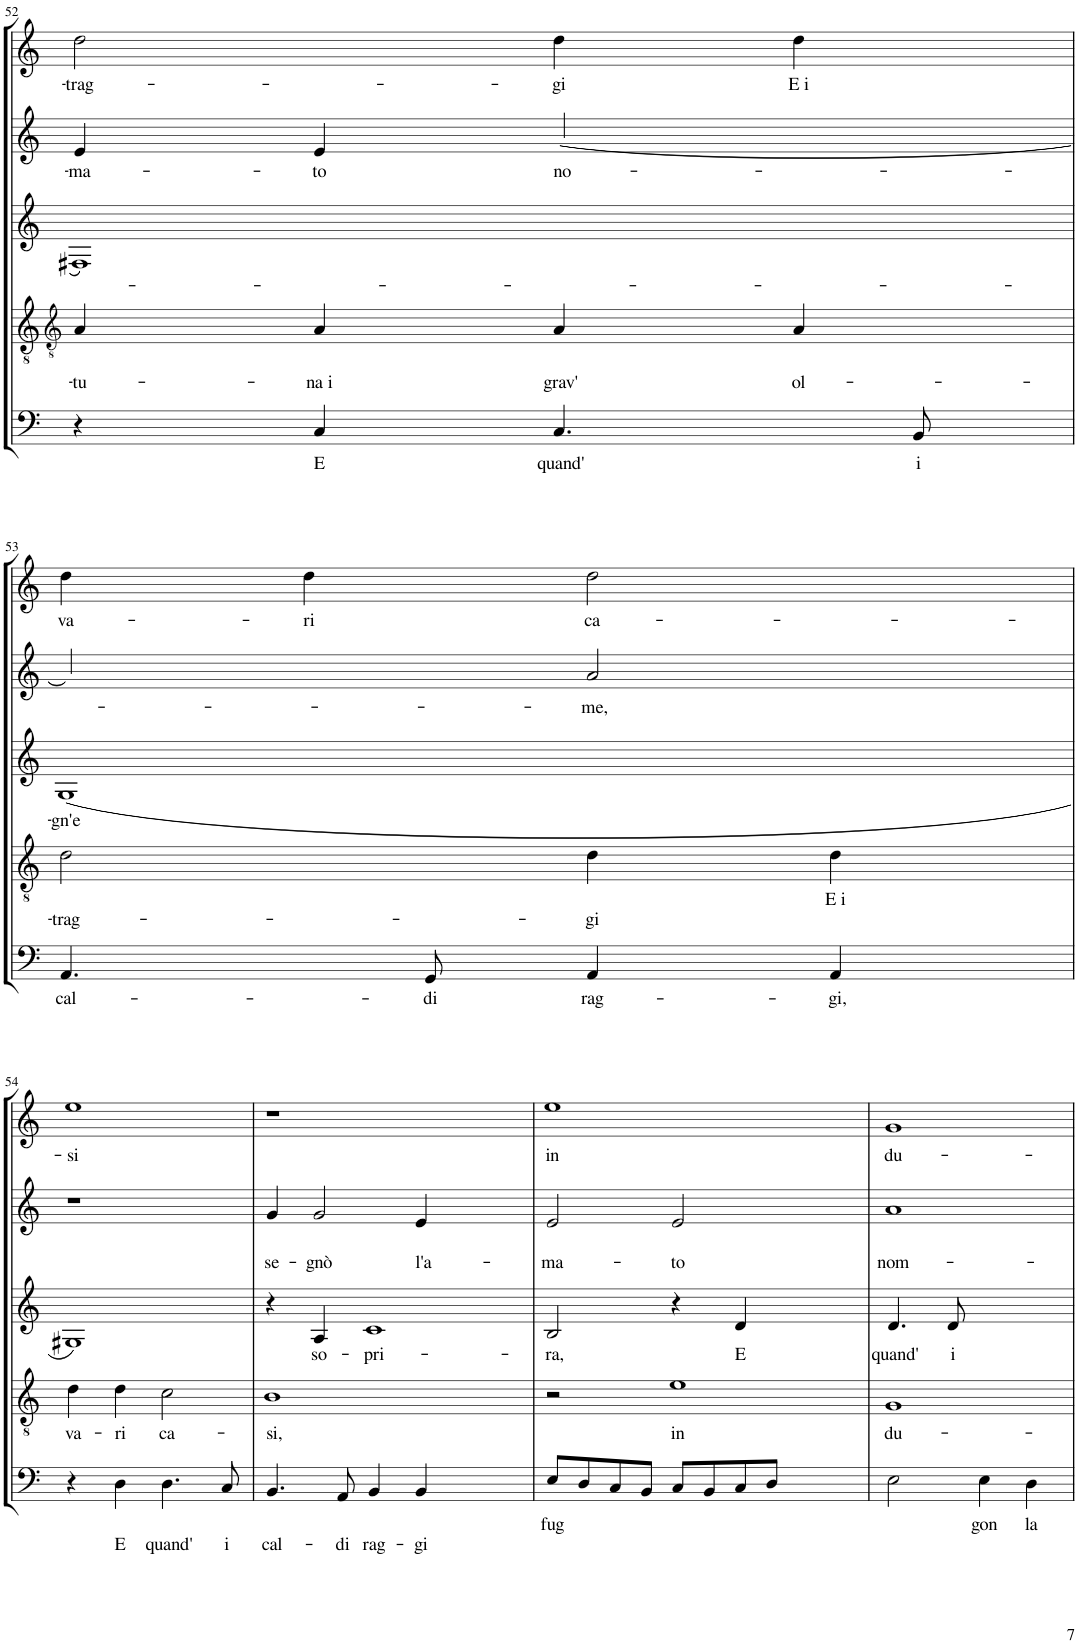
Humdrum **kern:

**kern	**text	**text	**kern	**text	**text	**kern	**text	**kern	**text	**text	**kern	**text
*part5	*part5	*part5	*part4	*part4	*part4	*part3	*part3	*part2	*part2	*part2	*part1	*part1
*staff5	*staff5	*staff5	*staff4	*staff4	*staff4	*staff3	*staff3	*staff2	*staff2	*staff2	*staff1	*staff1
*I"Basso	*	*	*I"Tenore	*	*	*I"Alto	*	*I"Quinto	*	*	*I"Canto	*
!!LO:PB:g=z
*clefF4	*	*	*clefGv2	*	*	*clefG2	*	*clefG2	*	*	*clefG2	*
*k[]	*	*	*k[]	*	*	*k[]	*	*k[]	*	*	*k[]	*
*M4/4	*	*	*M4/4	*	*	*M4/4	*	*M4/4	*	*	*M4/4	*
=52	=52	=52	=52	=52	=52	=52	=52	=52	=52	=52	=52	=52
!	!	!	!	!	!LO:LY:b	!	!	!	!LO:LY:b	!	!	!LO:LY:b
4r	.	.	4A/	.	-tu-	1F#X	.	4e/	-ma-	.	2dd\	-trag-
!	!LO:LY:b	!	!	!	!LO:LY:b	!	!	!	!LO:LY:b	!	!	!
4C/	E	.	4A/	.	-na i	.	.	4e/	-to	.	.	.
!	!LO:LY:b	!	!	!	!LO:LY:b	!	!	!	!LO:LY:b	!	!	!LO:LY:b
4.C/	quand'	.	4A/	.	grav'	.	.	[2a/	no-	.	4dd\	-gi
!	!	!	!	!	!LO:LY:b	!	!	!	!	!	!	!LO:LY:b
.	.	.	4A/	.	ol-	.	.	.	.	.	4dd\	E i
!	!LO:LY:b	!	!	!	!	!	!	!	!	!	!	!
8BB/	i	.	.	.	.	.	.	.	.	.	.	.
!!LO:LB:g=z
=53	=53	=53	=53	=53	=53	=53	=53	=53	=53	=53	=53	=53
!	!LO:LY:b	!	!	!	!LO:LY:b	!	!LO:LY:b	!	!	!	!	!LO:LY:b
4.AA/	cal-	.	2d\	.	-trag-	(1G	-gn'e	2a/]	.	.	4dd\	va-
!	!	!	!	!	!	!	!	!	!	!	!	!LO:LY:b
.	.	.	.	.	.	.	.	.	.	.	4dd\	-ri
!	!LO:LY:b	!	!	!	!	!	!	!	!	!	!	!
8GG/	-di	.	.	.	.	.	.	.	.	.	.	.
!	!LO:LY:b	!	!	!	!LO:LY:b	!	!	!	!LO:LY:b	!	!	!LO:LY:b
4AA/	rag-	.	4d\	.	-gi	.	.	2a/	-me,	.	2dd\	ca-
!	!LO:LY:b	!	!	!LO:LY:b	!	!	!	!	!	!	!	!
4AA/	-gi,	.	4d\	E i	.	.	.	.	.	.	.	.
!!LO:LB:g=z
=54	=54	=54	=54	=54	=54	=54	=54	=54	=54	=54	=54	=54
!	!	!	!	!LO:LY:b	!	!	!	!	!	!	!	!LO:LY:b
4r	.	.	4d\	va-	.	1G#X)	.	1r	.	.	1ee	-si
!	!	!LO:LY:b	!	!LO:LY:b	!	!	!	!	!	!	!	!
4D\	.	E	4d\	-ri	.	.	.	.	.	.	.	.
!	!	!LO:LY:b	!	!LO:LY:b	!	!	!	!	!	!	!	!
4.D\	.	quand'	2c\	ca-	.	.	.	.	.	.	.	.
!	!	!LO:LY:b	!	!	!	!	!	!	!	!	!	!
8C/	.	i	.	.	.	.	.	.	.	.	.	.
=55	=55	=55	=55	=55	=55	=55	=55	=55	=55	=55	=55	=55
!	!	!LO:LY:b	!	!LO:LY:b	!	!	!	!	!	!LO:LY:b	!	!
4.BB/	.	cal-	1B	-si,	.	4r	.	4g/	.	se-	1r	.
!	!	!	!	!	!	!	!LO:LY:b	!	!	!LO:LY:b	!	!
.	.	.	.	.	.	4A/	so-	2g/	.	-gnò	.	.
!	!	!LO:LY:b	!	!	!	!	!	!	!	!	!	!
8AA/	.	-di	.	.	.	.	.	.	.	.	.	.
!	!	!LO:LY:b	!	!	!	!	!LO:LY:b	!	!	!	!	!
4BB/	.	rag-	.	.	.	[2c	-pri-	.	.	.	.	.
!	!	!LO:LY:b	!	!	!	!	!	!	!	!LO:LY:b	!	!
4BB/	.	-gi	.	.	.	.	.	4e/	.	l'a-	.	.
2ryy	.	.	2ryy	.	.	2ryy	.	2ryy	.	.	2ryy	.
=56	=56	=56	=56	=56	=56	=56	=56	=56	=56	=56	=56	=56
!	!LO:LY:b	!	!	!	!	!	!LO:LY:b	!	!	!LO:LY:b	!	!LO:LY:b
8E/L	fug	.	2r	.	.	2B/	-ra,	2e/	.	-ma-	1ee	in
8D/	.	.	.	.	.	.	.	.	.	.	.	.
8C/	.	.	.	.	.	.	.	.	.	.	.	.
8BB/J	.	.	.	.	.	.	.	.	.	.	.	.
!	!	!	!	!LO:LY:b	!	!	!	!	!	!LO:LY:b	!	!
8C/L	.	.	[2e	in	.	2c]	.	2e/	.	-to	.	.
8BB/	.	.	.	.	.	.	.	.	.	.	.	.
8C/	.	.	.	.	.	.	.	.	.	.	.	.
8D/J	.	.	.	.	.	.	.	.	.	.	.	.
2ryy	.	.	1ryy	.	.	4r	.	2ryy	.	.	2ryy	.
!	!	!	!	!	!	!	!LO:LY:b	!	!	!	!	!
.	.	.	.	.	.	4d/	E	.	.	.	.	.
2ryy	.	.	.	.	.	2ryy	.	2ryy	.	.	2ryy	.
=57	=57	=57	=57	=57	=57	=57	=57	=57	=57	=57	=57	=57
!	!	!	!	!LO:LY:b	!	!	!LO:LY:b	!	!	!LO:LY:b	!	!LO:LY:b
2E\	.	.	1G	du-	.	4.d/	quand'	1a	.	nom-	1g	du-
!	!	!	!	!	!	!	!LO:LY:b	!	!	!	!	!
.	.	.	.	.	.	8d/	i	.	.	.	.	.
!	!LO:LY:b	!	!	!	!	!	!	!	!	!	!	!
4E\	gon	.	.	.	.	2ryy	.	.	.	.	.	.
!	!LO:LY:b	!	!	!	!	!	!	!	!	!	!	!
4D\	la	.	.	.	.	.	.	.	.	.	.	.
2ryy	.	.	2e]	.	.	2ryy	.	2ryy	.	.	2ryy	.
=	=	=	=	=	=	=	=	=	=	=	=	=
*-	*-	*-	*-	*-	*-	*-	*-	*-	*-	*-	*-	*-
